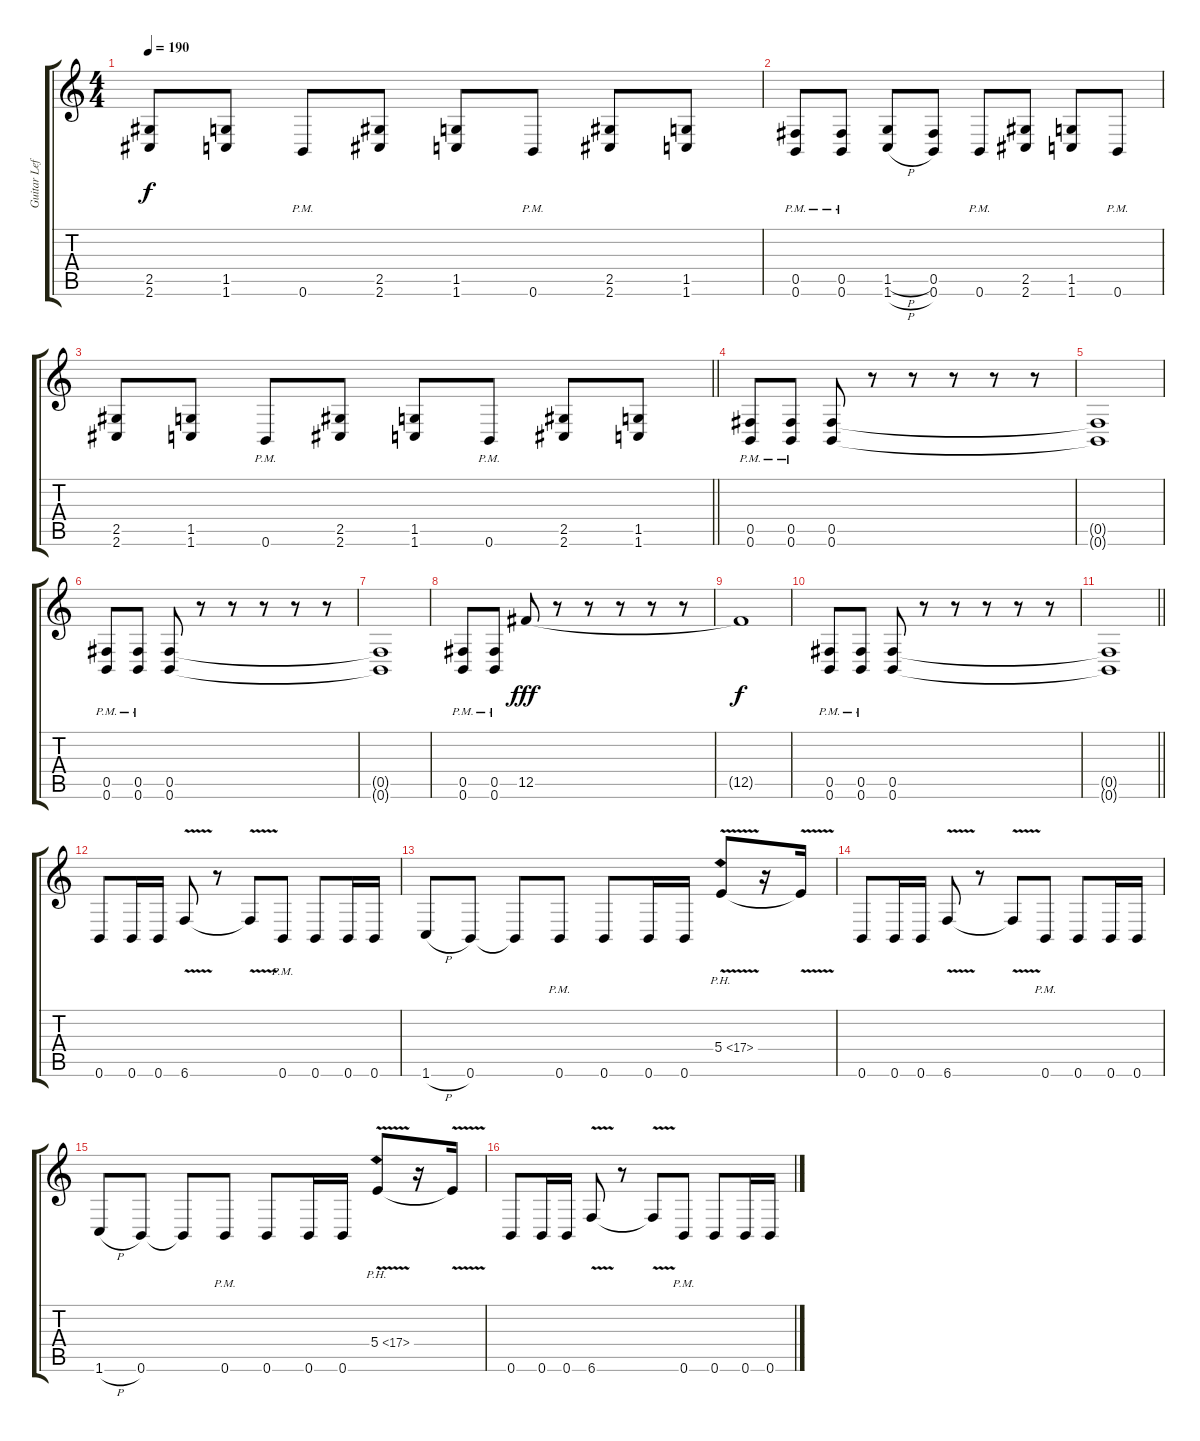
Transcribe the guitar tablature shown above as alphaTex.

\track ("Guitar Left" "Guitar Lef") {instrument distortionguitar}
\staff {score tabs}
\tuning (Db4 Ab3 E3 B2 Gb2 B1) {hide}
\ts (4 4)
\tempo 190
\clef g2
\ks c
(2.5 2.6).8{dy f} (1.5 1.6).8 0.6{pm}.8 (2.5 2.6).8 (1.5 1.6).8 0.6{pm}.8 (2.5 2.6).8 (1.5 1.6).8 |
(0.5{pm} 0.6{pm}).8 (0.5{pm} 0.6{pm}).8 (1.5{h} 1.6{h}).8 (0.5 0.6).8 0.6{pm}.8 (2.5 2.6).8 (1.5 1.6).8 0.6{pm}.8 |
\barLineRight lightlight
(2.5 2.6).8 (1.5 1.6).8 0.6{pm}.8 (2.5 2.6).8 (1.5 1.6).8 0.6{pm}.8 (2.5 2.6).8 (1.5 1.6).8 |
\section ("" "")
(0.5{pm} 0.6{pm}).8 (0.5{pm} 0.6{pm}).8 (0.5 0.6).8 r.8 r.8 r.8 r.8 r.8 |
(0.5{t} 0.6{t}).1 |
(0.5{pm} 0.6{pm}).8 (0.5{pm} 0.6{pm}).8 (0.5 0.6).8 r.8 r.8 r.8 r.8 r.8 |
(0.5{t} 0.6{t}).1 |
(0.5{pm} 0.6{pm}).8 (0.5{pm} 0.6{pm}).8 12.5.8{dy fff} r.8 r.8 r.8 r.8 r.8 |
12.5{t}.1{dy f} |
(0.5{pm} 0.6{pm}).8 (0.5{pm} 0.6{pm}).8 (0.5 0.6).8 r.8 r.8 r.8 r.8 r.8 |
\barLineRight lightlight
(0.5{t} 0.6{t}).1 |
\section ("" "")
0.6.8 0.6.16 0.6.16 6.6{v}.8 r.8 6.6{t}.8 0.6{pm}.8 0.6.8 0.6.16 0.6.16 |
1.6{h}.8 0.6.8 0.6{t}.8 0.6{pm}.8 0.6.8 0.6.16 0.6.16 5.4{ph 12 v}.8 r.16 5.4{t}.16 |
0.6.8 0.6.16 0.6.16 6.6{v}.8 r.8 6.6{t}.8 0.6{pm}.8 0.6.8 0.6.16 0.6.16 |
1.6{h}.8 0.6.8 0.6{t}.8 0.6{pm}.8 0.6.8 0.6.16 0.6.16 5.4{ph 12 v}.8 r.16 5.4{t}.16 |
0.6.8 0.6.16 0.6.16 6.6{v}.8 r.8 6.6{t}.8 0.6{pm}.8 0.6.8 0.6.16 0.6.16
